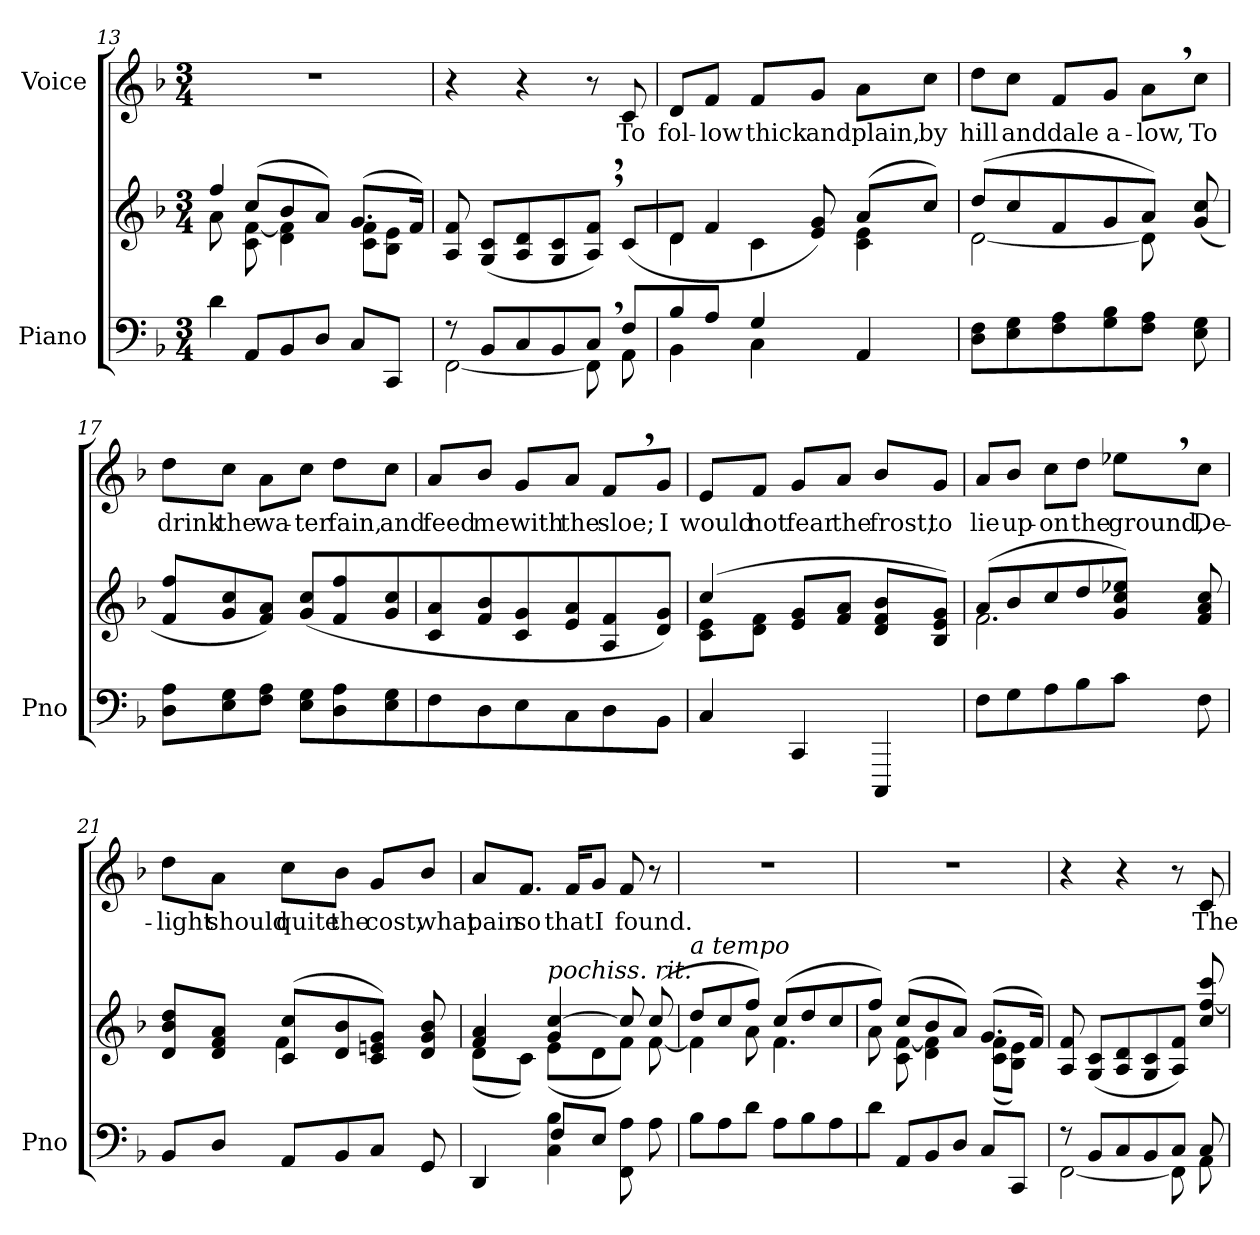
**kern	**kern	**kern	**text
*part2	*part2	*part1	*part1
*staff3	*staff2	*staff1	*staff1
*I"Piano	*	*I"Voice	*
*I'Pno	*	*	*
*clefF4	*clefG2	*clefG2	*
*k[b-]	*k[b-]	*k[b-]	*
*M3/4	*M3/4	*M3/4	*
=13	=13	=13	=13
*	*^	*	*
8d\J	8ff/J	8a\	2.r	.
8AA/L	(8cc/L	8c\ [>8f\	.	.
8BB-/	8b-/	4d\ 4f\]	.	.
8D/J	8a/J)	.	.	.
8C/L	(8.g/L	8c\ 8f\L	.	.
8CC/J	.	8B-\ 8e\J	.	.
.	16f/Jk)	.	.	.
*	*v	*v	*	*
=14	=14	=14	=14
*^	*	*	*
8r	[2FF\	8A/ 8f/	4r	.
8BB-/L	.	(>8G/ 8c/L	.	.
8C/	.	8A/ 8d/	4r	.
8BB-/	.	8G/ 8c/	.	.
8C,/J	8FF\]	8A/, 8f/,J)	8r	.
8F/L	8AA\	(>8c/L	8c/	To
=15	=15	=15	=15	=15
*	*	*^	*	*
8B-/	4BB-\	8d/J	4d\	8d/L	fol-
8A/J	.	4f/	.	8f/J	-low
4G/	4C\	.	4c\	8f/L	thick
.	.	8e/ 8g/)	.	8g/J	and
4AA/	4ryy	(8a/L	4c\ 4e\	8a\L	plain,
.	.	8cc/J)	.	8cc\J	by
*v	*v	*	*	*	*
=16	=16	=16	=16	=16
8D\ 8F\L	(8dd/L	[2d\	8dd\L	hill
8E\ 8G\	8cc/	.	8cc\J	and
8F\ 8A\	8f/	.	8f/L	dale
8G\ 8B-\	8g/	.	8g/J	a-
8F\ 8A\J	8a/J)	8d\]	8a,\L	-low,
8E\ 8G\	(>8g/ 8cc/	8ryy	8cc\J	To
*	*v	*v	*	*
=17	=17	=17	=17
8D\ 8A\L	8f/ 8ff/L	8dd\L	drink
8E\ 8G\	8g/ 8cc/	8cc\J	the
8F\ 8A\J	8f/ 8a/J)	8a\L	wa-
8E\ 8G\L	(8g/ 8cc/L	8cc\J	-ter
8D\ 8A\	8f/ 8ff/	8dd\L	fain,
8E\ 8G\	8g/ 8cc/	8cc\J	and
=18	=18	=18	=18
8F\	8c/ 8a/	8a/L	feed
8D\	8f/ 8b-/	8b-/J	me
8E\	8c/ 8g/	8g/L	with
8C\	8e/ 8a/	8a/J	the
8D\	8A/ 8f/	8f,/L	sloe;
8BB-\J	8d/ 8g/J)	8g/J	I
=19	=19	=19	=19
*	*^	*	*
4C/	(4cc/	8c\ 8e\L	8e/L	would
.	.	8d\ 8f\J	8f/J	not
4CC/	8e/ 8g/L	2ryy	8g/L	fear
.	8f/ 8a/J	.	8a/J	the
4CCC/	8d/ 8f/ 8b-/L	.	8b-/L	frost,
.	8B-/ 8e/ 8g/J)	.	8g/J	to
=20	=20	=20	=20	=20
8F\L	(8a/L	2.f\	8a/L	lie
8G\	8b-/	.	8b-/J	up-
8A\	8cc/	.	8cc\L	-on
8B-\	8dd/	.	8dd\J	the
8c\J	8g/ 8cc/ 8ee-X/J)	.	8ee-X,\L	ground,
8F\	8f/ 8a/ 8cc/	.	8cc\J	De-
=21	=21	=21	=21	=21
8BB-/L	8d/ 8b-/ 8dd/L	4ryy	8dd\L	-light
8D/J	8d/ 8f/ 8a/J	.	8a\J	should
8AA/L	(8c/ 8cc/L	4f\	8cc\L	quite
8BB-/	8d/ 8b-/	.	8b-\J	the
8C/J	8c/ 8en/ 8g/J)	4ryy	8g/L	cost,
8GG/	8d/ 8g/ 8b-/	.	8b-/J	what
=22	=22	=22	=22	=22
*^	*	*	*	*
4DD/	4ryy	4f/ 4a/	(8d\L	8a/L	pain
.	.	.	8c\J)	8.f/J	so
!	!	!LO:TX:i:t=pochiss. rit.	!	!	!
4C\ 4B-\	8F/L	4g/ [4cc/	(8e\L	.	.
.	.	.	.	16f/KL	that
.	8E/J	.	8d\	8g/J	I
8FF\ 8A\	4ryy	8cc/]	8f\J)	8f/	found.
8A\	.	(8cc/	[8f\	8r	.
*v	*v	*	*	*	*
=23	=23	=23	=23	=23
!	!LO:TX:i:t=a tempo	!	!	!
8B-\L	8dd/L	4f\]	2.r	.
8A\	8cc/	.	.	.
8d\J	8ff/J)	8a\	.	.
8A\L	(8cc/L	4.f\	.	.
8B-\	8dd/	.	.	.
8A\	8cc/	.	.	.
=24	=24	=24	=24	=24
8d\J	8ff/J)	8a\	2.r	.
8AA/L	(8cc/L	8c\ [>8f\	.	.
8BB-/	8b-/	4d\ 4f\]	.	.
8D/J	8a/J)	.	.	.
8C/L	(8.g/L	(8c\ 8f\L	.	.
8CC/J	.	8B-\ 8e\J)	.	.
.	16f/Jk)	.	.	.
*	*v	*v	*	*
=25	=25	=25	=25
*^	*	*	*
8r	[2FF\	8A/ 8f/	4r	.
8BB-/L	.	(>8G/ 8c/L	.	.
8C/	.	8A/ 8d/	4r	.
8BB-/	.	8G/ 8c/	.	.
8C/J	8FF\]	8A/ 8f/J)	8r	.
8C/L	8AA\	8cc/ [<8ff/ 8ccc/L	8c/	The
*v	*v	*	*	*
=	=	=	=
*-	*-	*-	*-
